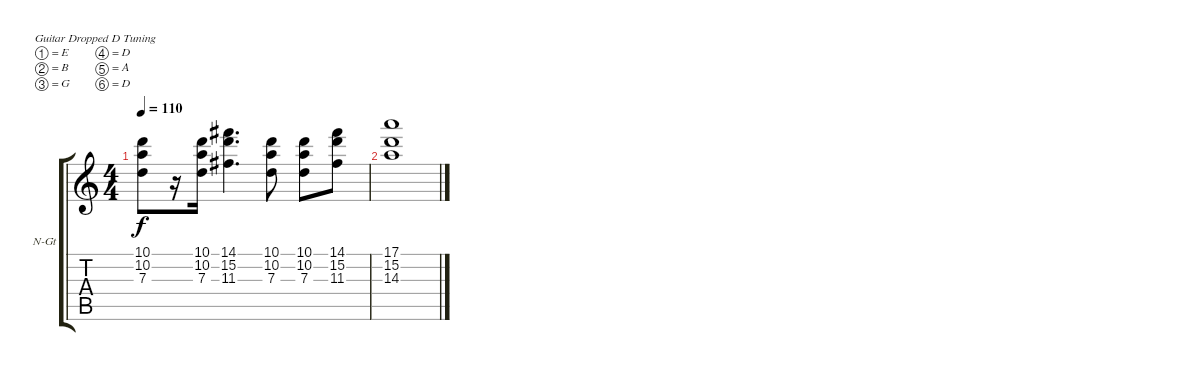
\bracketExtendMode groupsimilarinstruments
\firstSystemTrackNameOrientation horizontal
\otherSystemsTrackNameOrientation horizontal
\track ("Keyboard (Christian)" "N-Gt") {instrument acousticguitarnylon}
\staff {score tabs}
\tuning (E4 B3 G3 D3 A2 D2)
\ts (4 4)
\tempo 110
\clef g2
\ks c
(10.1 10.2 7.3).8{dy f} r.16 (10.1 10.2 7.3).16 (14.1 15.2 11.3).4{d} (10.1 10.2 7.3).8 (10.1 10.2 7.3).8 (14.1 15.2 11.3).8 |
(17.1 15.2 14.3).1
